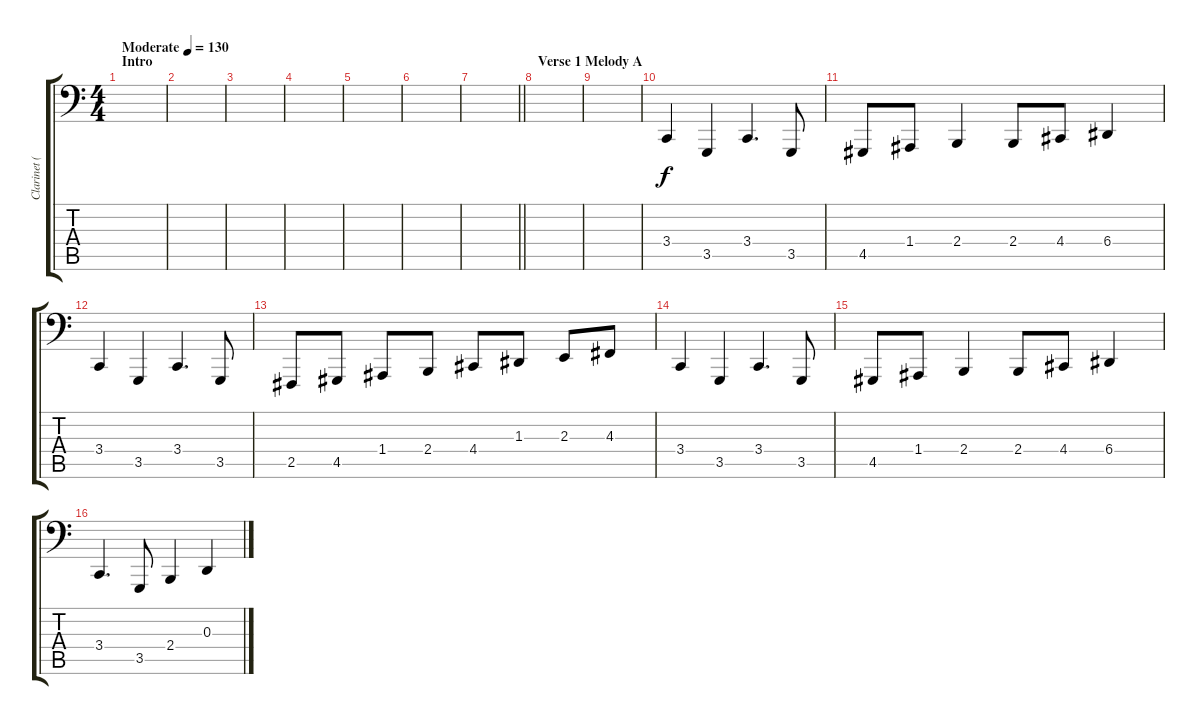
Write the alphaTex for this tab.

\track ("Clarinet (Melody 1)" "Clarinet (") {instrument clarinet}
\staff {score tabs}
\tuning (C3 G2 D2 A1 E1 B0) {hide}
\ts (4 4)
\section ("" "Intro")
\tempo (130 "Moderate")
\clef f4
\ks c
|
|
|
|
|
|
\barLineRight lightlight
|
\section ("" "Verse 1 Melody A")
|
|
3.4.4 3.5.4 3.4.4{d} 3.5.8 |
4.5.8 1.4.8 2.4.4 2.4.8 4.4.8 6.4.4 |
3.4.4 3.5.4 3.4.4{d} 3.5.8 |
2.5.8 4.5.8 1.4.8 2.4.8 4.4.8 1.3.8 2.3.8 4.3.8 |
3.4.4 3.5.4 3.4.4{d} 3.5.8 |
4.5.8 1.4.8 2.4.4 2.4.8 4.4.8 6.4.4 |
3.4.4{d} 3.5.8 2.4.4 0.3.4
